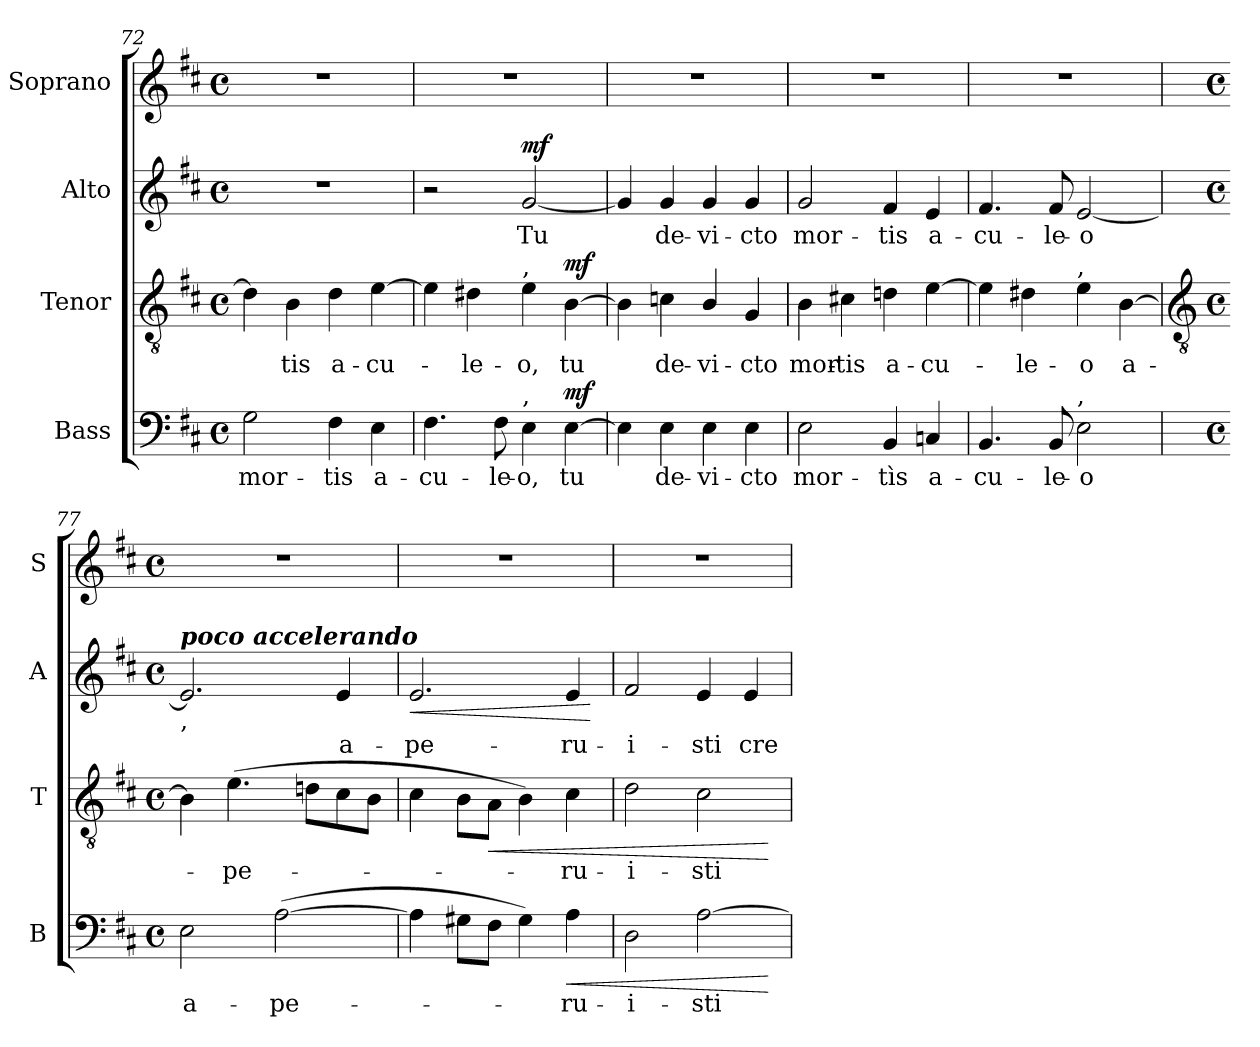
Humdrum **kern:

**kern	**text	**dynam	**kern	**text	**dynam	**kern	**text	**dynam	**kern
*part4	*part4	*part4	*part3	*part3	*part3	*part2	*part2	*part2	*part1
*staff4	*staff4	*staff4	*staff3	*staff3	*staff3	*staff2	*staff2	*staff2	*staff1
*I"Bass	*	*	*I"Tenor	*	*	*I"Alto	*	*	*I"Soprano
*I'B	*	*	*I'T	*	*	*I'A	*	*	*I'S
*clefF4	*	*	*clefGv2	*	*	*clefG2	*	*	*clefG2
*k[f#c#]	*	*	*k[f#c#]	*	*	*k[f#c#]	*	*	*k[f#c#]
*D:	*	*	*D:	*	*	*D:	*	*	*D:
*M4/4	*	*	*M4/4	*	*	*M4/4	*	*	*M4/4
*met(c)	*	*	*met(c)	*	*	*met(c)	*	*	*met(c)
=72	=72	=72	=72	=72	=72	=72	=72	=72	=72
!	!LO:LY:b	!	!	!	!	!	!	!	!
2G	mor-	.	4d]	.	.	1r	.	.	1r
!	!	!	!	!LO:LY:b	!	!	!	!	!
.	.	.	4B	tis	.	.	.	.	.
!	!LO:LY:b	!	!	!LO:LY:b	!	!	!	!	!
4F#	-tis	.	4d	a-	.	.	.	.	.
!	!LO:LY:b	!	!	!LO:LY:b	!	!	!	!	!
4E	a-	.	[4e	-cu-	.	.	.	.	.
=73	=73	=73	=73	=73	=73	=73	=73	=73	=73
!	!LO:LY:b	!	!	!	!	!	!	!	!
4.F#	-cu-	.	4e]	.	.	2r	.	.	1r
!	!	!	!	!LO:LY:b	!	!	!	!	!
.	.	.	4d#X	le-	.	.	.	.	.
!	!LO:LY:b	!	!	!	!	!	!	!	!
8F#	-le-	.	.	.	.	.	.	.	.
!	!	!	!LO:TX:a:t=,	!	!	!	!	!	!
!LO:TX:a:t=,	!	!	!	!	!	!	!	!	!
!	!LO:LY:b	!	!	!LO:LY:b	!	!	!LO:LY:b	!LO:DY:b	!
4E	-o,	.	4e	-o,	.	[2g	Tu	mf	.
!	!LO:LY:b	!LO:DY:b	!	!LO:LY:b	!LO:DY:b	!	!	!	!
[4E	tu	mf	[4B	tu	mf	.	.	.	.
=74	=74	=74	=74	=74	=74	=74	=74	=74	=74
4E]	.	.	4B]	.	.	4g]	.	.	1r
!	!LO:LY:b	!	!	!LO:LY:b	!	!	!LO:LY:b	!	!
4E	de-	.	4cn	de-	.	4g	de-	.	.
!	!LO:LY:b	!	!	!LO:LY:b	!	!	!LO:LY:b	!	!
4E	-vi-	.	4B/	-vi-	.	4g	-vi-	.	.
!	!LO:LY:b	!	!	!LO:LY:b	!	!	!LO:LY:b	!	!
4E	-cto	.	4G	-cto	.	4g	-cto	.	.
=75	=75	=75	=75	=75	=75	=75	=75	=75	=75
!	!LO:LY:b	!	!	!LO:LY:b	!	!	!LO:LY:b	!	!
2E	mor-	.	4B	mor-	.	2g	mor-	.	1r
!	!	!	!	!LO:LY:b	!	!	!	!	!
.	.	.	4c#X	-tis	.	.	.	.	.
!	!LO:LY:b	!	!	!LO:LY:b	!	!	!LO:LY:b	!	!
4BB	-tìs	.	4dn	a-	.	4f#	-tis	.	.
!	!LO:LY:b	!	!	!LO:LY:b	!	!	!LO:LY:b	!	!
4Cn	a-	.	[4e	-cu-	.	4e	a-	.	.
=76	=76	=76	=76	=76	=76	=76	=76	=76	=76
!	!LO:LY:b	!	!	!	!	!	!LO:LY:b	!	!
4.BB	-cu-	.	4e]	.	.	4.f#	-cu-	.	1r
!	!	!	!	!LO:LY:b	!	!	!	!	!
.	.	.	4d#X	le-	.	.	.	.	.
!	!LO:LY:b	!	!	!	!	!	!LO:LY:b	!	!
8BB	-le-	.	.	.	.	8f#	-le-	.	.
!	!	!	!LO:TX:a:t=,	!	!	!	!	!	!
!LO:TX:a:t=,	!	!	!	!	!	!	!	!	!
!	!LO:LY:b	!	!	!LO:LY:b	!	!	!LO:LY:b	!	!
2E	-o	.	4e	-o	.	[2e	-o	.	.
!	!	!	!	!LO:LY:b	!	!	!	!	!
.	.	.	[4B	a-	.	.	.	.	.
!!LO:LB:g=z
=77	=77	=77	=77	=77	=77	=77	=77	=77	=77
*	*	*	*clefGv2	*	*	*	*	*	*
*M4/4	*	*	*M4/4	*	*	*M4/4	*	*	*M4/4
*met(c)	*	*	*met(c)	*	*	*met(c)	*	*	*met(c)
!	!	!	!	!	!	!LO:TX:a:Bi:t=poco accelerando	!	!	!
!	!	!	!	!	!	!LO:TX:b:t=,	!	!	!
!	!LO:LY:b	!	!	!	!	!	!	!	!
2E	a-	.	4B]	.	.	2.e]	.	.	1r
!	!	!	!	!LO:LY:b	!	!	!	!	!
.	.	.	(>4.e	pe-	.	.	.	.	.
!	!LO:LY:b	!	!	!	!	!	!	!	!
(>[2A	-pe-	.	.	.	.	.	.	.	.
.	.	.	8dnL	.	.	.	.	.	.
!	!	!	!	!	!	!	!LO:LY:b	!	!
.	.	.	8c#	.	.	4e	a-	.	.
.	.	.	8BJ	.	.	.	.	.	.
=78	=78	=78	=78	=78	=78	=78	=78	=78	=78
!	!	!	!	!	!	!	!LO:LY:b	!LO:HP:b	!
4A]	.	.	4c#	.	.	2.e	-pe-	<	1r
8G#XL	.	.	8B\L	.	.	.	.	.	.
!	!	!	!	!	!LO:HP:b	!	!	!	!
8F#J	.	.	8A\J	.	<	.	.	.	.
4G#)	.	.	4B)	.	.	.	.	.	.
!	!LO:LY:b	!LO:HP:b	!	!LO:LY:b	!	!	!LO:LY:b	!	!
4A	ru-	<	4c#	ru-	.	4e	-ru-	.	.
.	.	.	.	.	.	.	.	[	.
=79	=79	=79	=79	=79	=79	=79	=79	=79	=79
!	!LO:LY:b	!	!	!LO:LY:b	!	!	!LO:LY:b	!	!
2D	-i-	.	2d	-i-	.	2f#	-i-	.	1r
!	!LO:LY:b	!	!	!LO:LY:b	!	!	!LO:LY:b	!	!
[2A	-sti	.	2c#	-sti	.	4e	-sti	.	.
!	!	!	!	!	!	!	!LO:LY:b	!	!
.	.	.	.	.	.	4e	cre-	.	.
.	.	[	.	.	[	.	.	.	.
=	=	=	=	=	=	=	=	=	=
*-	*-	*-	*-	*-	*-	*-	*-	*-	*-
